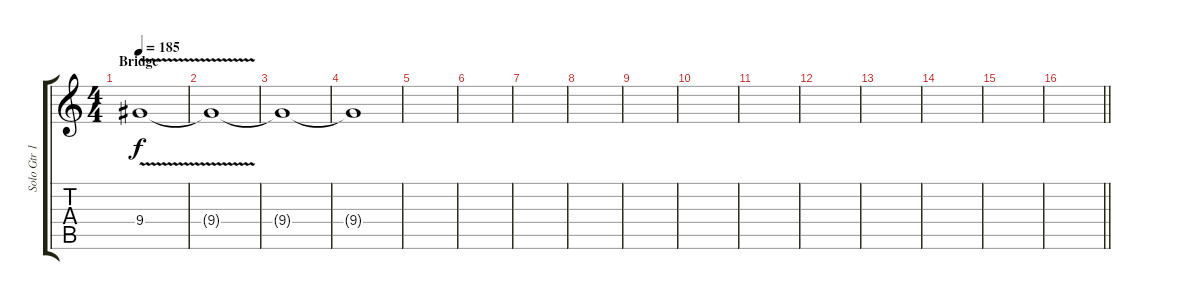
\track ("Solo Gtr 1" "Solo Gtr 1") {instrument distortionguitar}
\staff {score tabs}
\tuning (Db4 Ab3 E3 B2 Gb2 Db2) {hide}
\ts (4 4)
\section ("" "Bridge")
\tempo 185
\clef g2
\ks c
9.4{v}.1{dy f} |
9.4{t}.1 |
9.4{t}.1{volume 0} |
9.4{t}.1 |
|
|
|
|
|
|
|
|
|
|
|
\barLineRight lightlight
